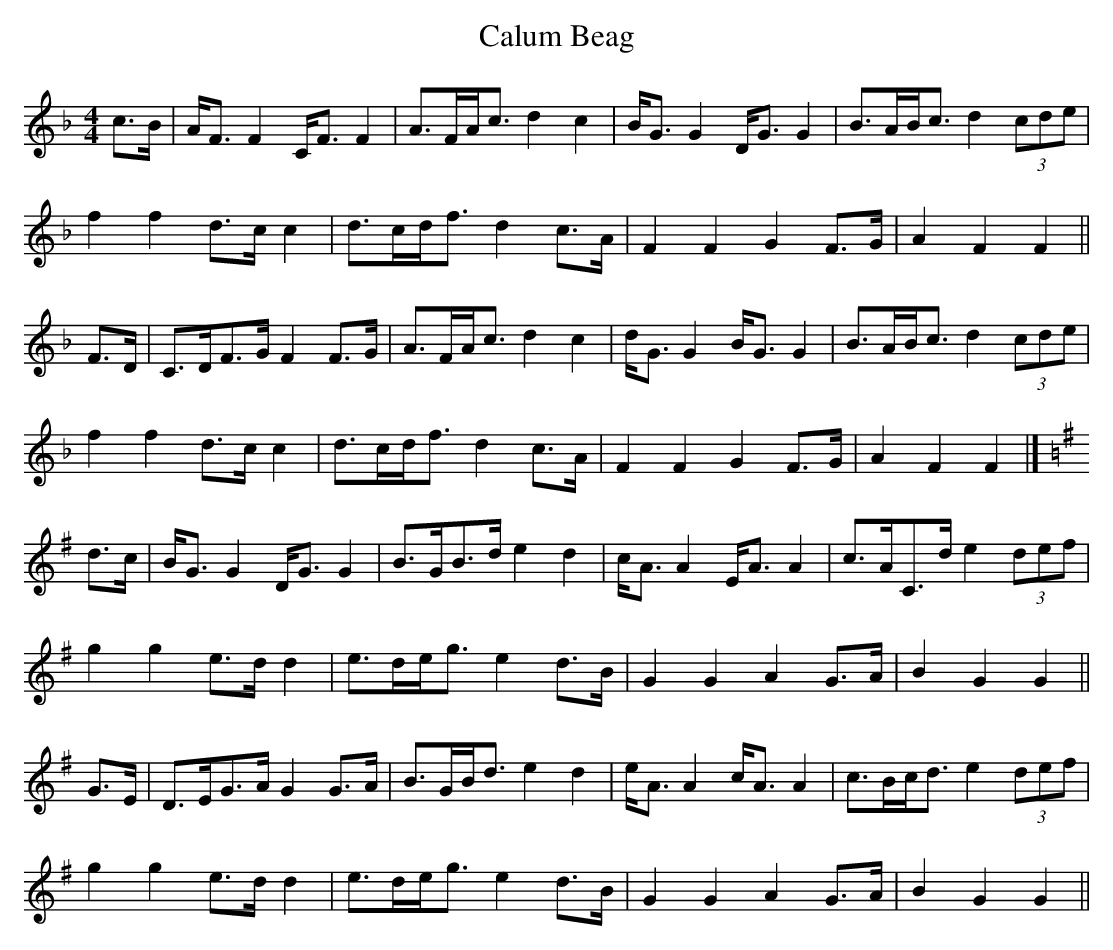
X:1
T:Calum Beag
M:4/4
L:1/8
K:F
c>B|A<F F2 C<F F2|A>FA<c d2 c2|B<G G2 D<G G2|B>AB<c d2 (3cde|
f2 f2 d>c c2|d>cd<f d2 c>A|F2 F2 G2 F>G|A2 F2 F2||
F>D|C>DF>G F2 F>G|A>FA<c d2 c2|d<G G2 B<G G2|B>AB<c d2 (3cde|
f2 f2 d>c c2|d>cd<f d2 c>A|F2 F2 G2 F>G|A2 F2 F2|]
K:G
d>c|B<G G2 D<G G2|B>GB>d e2 d2|c<A A2 E<A A2|c>AC>d e2 (3def|
g2 g2 e>d d2|e>de<g e2 d>B|G2 G2 A2 G>A|B2 G2 G2||
G>E|D>EG>A G2 G>A|B>GB<d e2 d2|e<A A2 c<A A2|c>Bc<d e2 (3def|
g2 g2 e>d d2|e>de<g e2 d>B|G2 G2 A2 G>A|B2 G2 G2||
